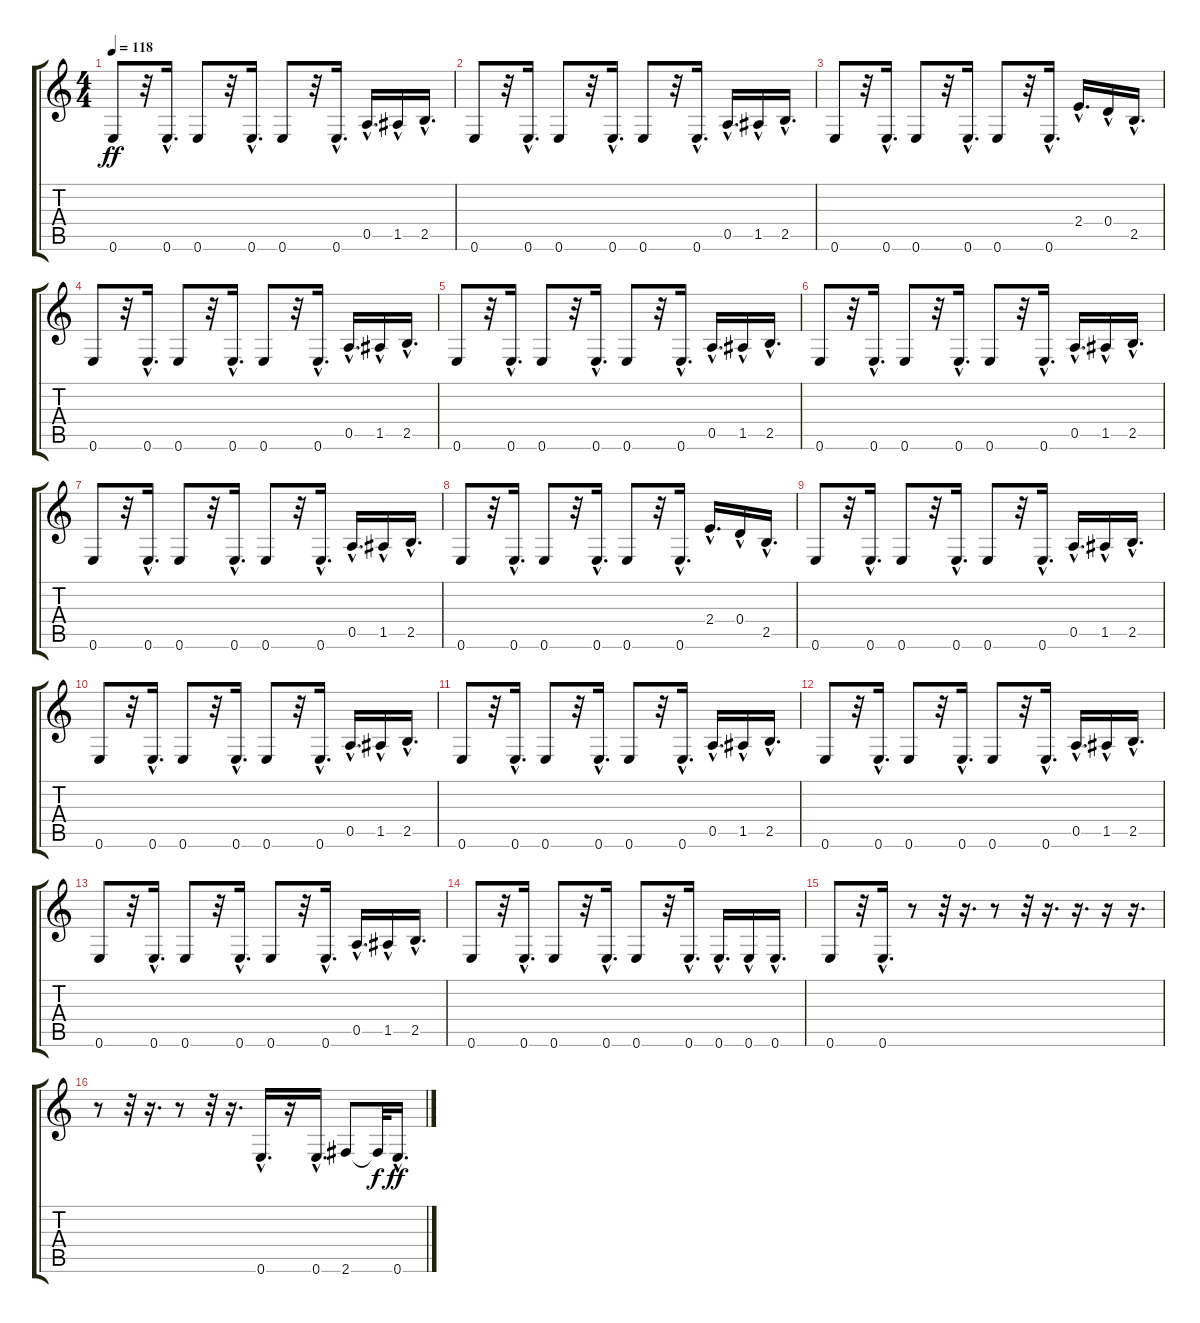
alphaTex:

\track "" {instrument acousticbass}
\staff {score tabs}
\tuning (E4 B3 G3 D3 A2 E2) {hide}
\ts (4 4)
\tempo 118
\clef g2
\ks c
0.6.8{dy ff} r.32 0.6{hac}.16{d} 0.6.8 r.32 0.6{hac}.16{d} 0.6.8 r.32 0.6{hac}.16{d} 0.5{hac}.16{d} 1.5{hac}.16 2.5{hac}.16{d} |
0.6.8 r.32 0.6{hac}.16{d} 0.6.8 r.32 0.6{hac}.16{d} 0.6.8 r.32 0.6{hac}.16{d} 0.5{hac}.16{d} 1.5{hac}.16 2.5{hac}.16{d} |
0.6.8 r.32 0.6{hac}.16{d} 0.6.8 r.32 0.6{hac}.16{d} 0.6.8 r.32 0.6{hac}.16{d} 2.4{hac}.16{d} 0.4{hac}.16 2.5{hac}.16{d} |
0.6.8 r.32 0.6{hac}.16{d} 0.6.8 r.32 0.6{hac}.16{d} 0.6.8 r.32 0.6{hac}.16{d} 0.5{hac}.16{d} 1.5{hac}.16 2.5{hac}.16{d} |
0.6.8 r.32 0.6{hac}.16{d} 0.6.8 r.32 0.6{hac}.16{d} 0.6.8 r.32 0.6{hac}.16{d} 0.5{hac}.16{d} 1.5{hac}.16 2.5{hac}.16{d} |
0.6.8 r.32 0.6{hac}.16{d} 0.6.8 r.32 0.6{hac}.16{d} 0.6.8 r.32 0.6{hac}.16{d} 0.5{hac}.16{d} 1.5{hac}.16 2.5{hac}.16{d} |
0.6.8 r.32 0.6{hac}.16{d} 0.6.8 r.32 0.6{hac}.16{d} 0.6.8 r.32 0.6{hac}.16{d} 0.5{hac}.16{d} 1.5{hac}.16 2.5{hac}.16{d} |
0.6.8 r.32 0.6{hac}.16{d} 0.6.8 r.32 0.6{hac}.16{d} 0.6.8 r.32 0.6{hac}.16{d} 2.4{hac}.16{d} 0.4{hac}.16 2.5{hac}.16{d} |
0.6.8 r.32 0.6{hac}.16{d} 0.6.8 r.32 0.6{hac}.16{d} 0.6.8 r.32 0.6{hac}.16{d} 0.5{hac}.16{d} 1.5{hac}.16 2.5{hac}.16{d} |
0.6.8 r.32 0.6{hac}.16{d} 0.6.8 r.32 0.6{hac}.16{d} 0.6.8 r.32 0.6{hac}.16{d} 0.5{hac}.16{d} 1.5{hac}.16 2.5{hac}.16{d} |
0.6.8 r.32 0.6{hac}.16{d} 0.6.8 r.32 0.6{hac}.16{d} 0.6.8 r.32 0.6{hac}.16{d} 0.5{hac}.16{d} 1.5{hac}.16 2.5{hac}.16{d} |
0.6.8 r.32 0.6{hac}.16{d} 0.6.8 r.32 0.6{hac}.16{d} 0.6.8 r.32 0.6{hac}.16{d} 0.5{hac}.16{d} 1.5{hac}.16 2.5{hac}.16{d} |
0.6.8 r.32 0.6{hac}.16{d} 0.6.8 r.32 0.6{hac}.16{d} 0.6.8 r.32 0.6{hac}.16{d} 0.5{hac}.16{d} 1.5{hac}.16 2.5{hac}.16{d} |
0.6.8 r.32 0.6{hac}.16{d} 0.6.8 r.32 0.6{hac}.16{d} 0.6.8 r.32 0.6{hac}.16{d} 0.6{hac}.16{d} 0.6{hac}.16 0.6{hac}.16{d} |
0.6.8 r.32 0.6{hac}.16{d} r.8 r.32 r.16{d} r.8 r.32 r.16{d} r.16{d} r.16 r.16{d} |
r.8 r.32 r.16{d} r.8 r.32 r.16{d} 0.6{hac}.16{d} r.16 0.6{hac}.16{d} 2.6.8 2.6{t}.32{dy f} 0.6{hac}.16{d dy ff}
